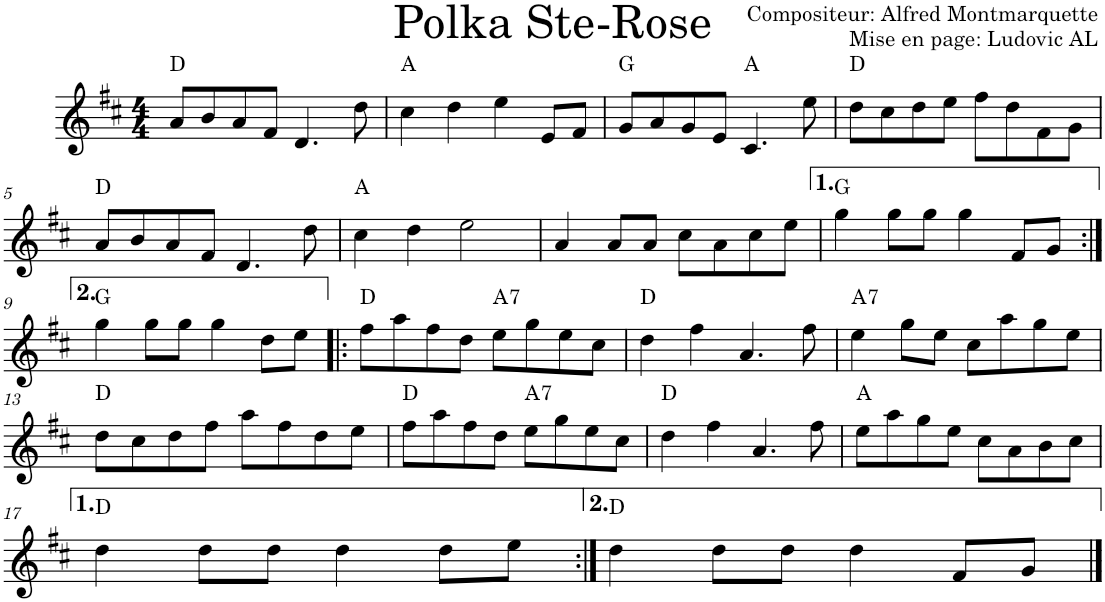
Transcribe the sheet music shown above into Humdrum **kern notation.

**kern	**harte
*part1	*part1
*staff1	*
*I"Violon	*
*I'Vln.	*
*clefG2	*
*k[f#c#]	*
*M4/4	*
=1	=1
8a/L	D:maj
8b/	.
8a/	.
8f#/J	.
4.d/	.
8dd\	.
=2	=2
4cc#\	A:maj
4dd\	.
4ee\	.
8e/L	.
8f#/J	.
=3	=3
8g/L	G:maj
8a/	.
8g/	.
8e/J	.
4.c#/	A:maj
8ee\	.
=4	=4
8dd\L	D:maj
8cc#\	.
8dd\	.
8ee\J	.
8ff#\L	.
8dd\	.
8f#\	.
8g\J	.
!!LO:LB:g=z
=5	=5
8a/L	D:maj
8b/	.
8a/	.
8f#/J	.
4.d/	.
8dd\	.
=6	=6
4cc#\	A:maj
4dd\	.
2ee\	.
=7	=7
4a/	.
8a/L	.
8a/J	.
8cc#\L	.
8a\	.
8cc#\	.
8ee\J	.
=8	=8
4gg\	G:maj
8gg\L	.
8gg\J	.
4gg\	.
8f#/L	.
8g/J	.
!!LO:LB:g=z
=9:|!	=9:|!
4gg\	G:maj
8gg\L	.
8gg\J	.
4gg\	.
8dd\L	.
8ee\J	.
=10!|:	=10!|:
8ff#\L	D:maj
8aa\	.
8ff#\	.
8dd\J	.
!	!LO:H:kt=7
8ee\L	A:7
8gg\	.
8ee\	.
8cc#\J	.
=11	=11
4dd\	D:maj
4ff#\	.
4.a/	.
8ff#\	.
=12	=12
!	!LO:H:kt=7
4ee\	A:7
8gg\L	.
8ee\J	.
8cc#\L	.
8aa\	.
8gg\	.
8ee\J	.
!!LO:LB:g=z
=13	=13
8dd\L	D:maj
8cc#\	.
8dd\	.
8ff#\J	.
8aa\L	.
8ff#\	.
8dd\	.
8ee\J	.
=14	=14
8ff#\L	D:maj
8aa\	.
8ff#\	.
8dd\J	.
!	!LO:H:kt=7
8ee\L	A:7
8gg\	.
8ee\	.
8cc#\J	.
=15	=15
4dd\	D:maj
4ff#\	.
4.a/	.
8ff#\	.
=16	=16
8ee\L	A:maj
8aa\	.
8gg\	.
8ee\J	.
8cc#\L	.
8a\	.
8b\	.
8cc#\J	.
!!LO:LB:g=z
=17	=17
4dd\	D:maj
8dd\L	.
8dd\J	.
4dd\	.
8dd\L	.
8ee\J	.
=18:|!	=18:|!
4dd\	D:maj
8dd\L	.
8dd\J	.
4dd\	.
8f#/L	.
8g/J	.
==	==
*-	*-
